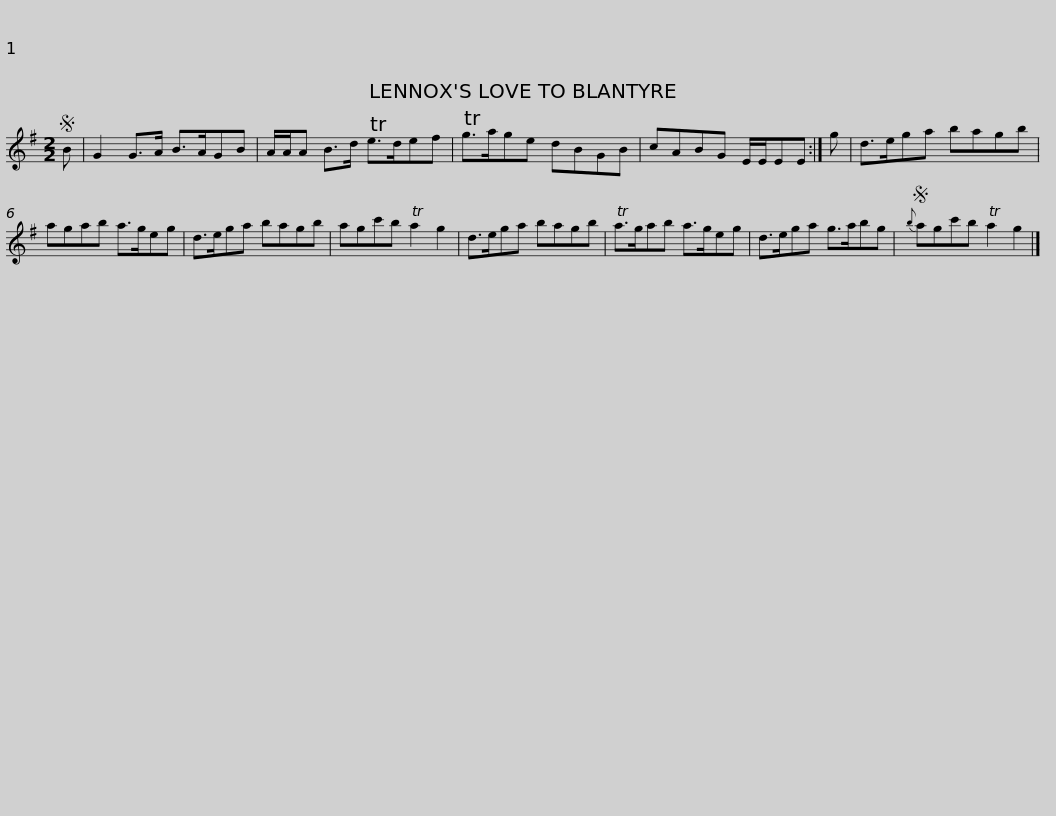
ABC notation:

X:1
L:1/8
M:2/2
I:linebreak $
K:G
V:1 treble
V:1
S B | G2 G>A B>AGB | A/A/A B>d Te>def | Tg>age dBGB | cABG E/E/EE :| %5
 g |$ d>ega bagb | agab a>geg | d>ega bagb | agc'b Ta2 g2 |$ %10
 d>ega bagb | Ta>gab a>geg | d>ega g>abg |S{b} agc'b Ta2 g2 |] %14
